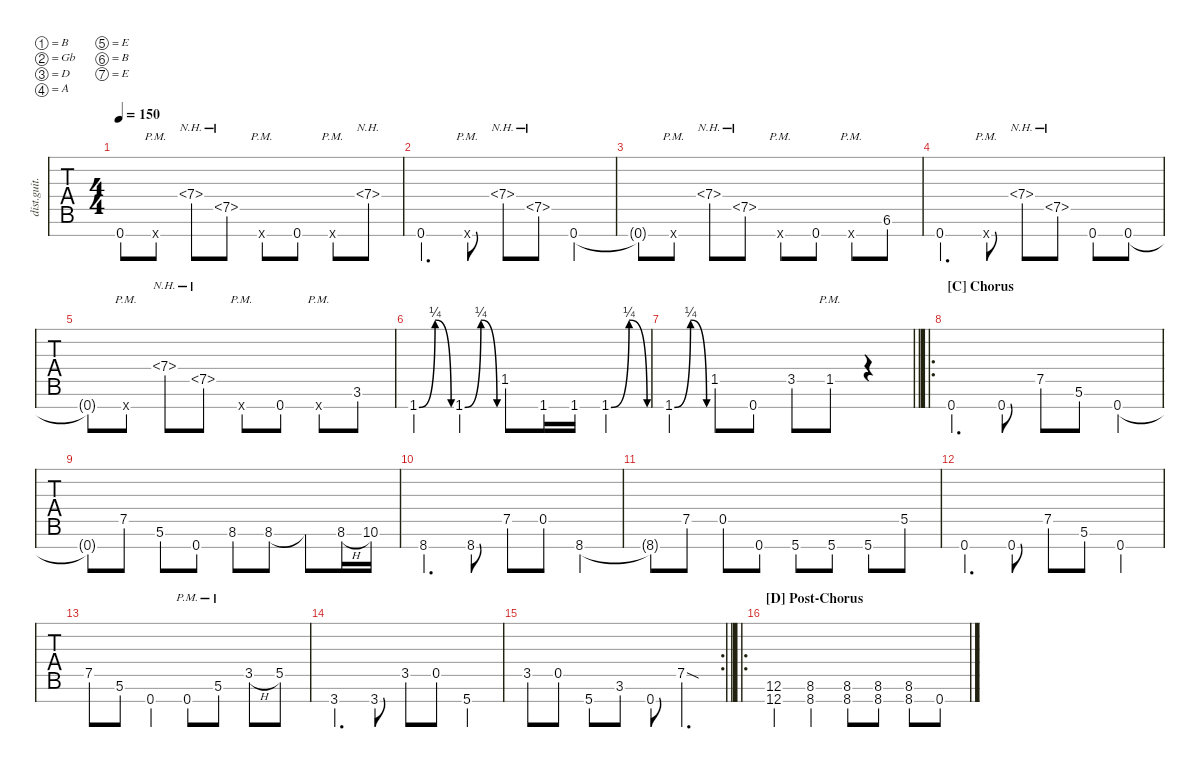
\defaultSystemsLayout 4
\hideDynamics
\bracketExtendMode nobrackets
\track ("Distortion Guitar" "dist.guit.") {instrument distortionguitar}
\staff {tabs}
\tuning (B3 Gb3 D3 A2 E2 B1 E1)
\ts (4 4)
\tempo 150
\clef g2
\ks c
0.7{t}.8{dy mf beam Up} 0.7{pm x}.8{beam Up} 7.4{nh}.8{beam Down} 7.5{nh}.8{beam Down} 0.7{pm x}.8{beam Up} 0.7.8{beam Up} 0.7{pm x}.8{beam Up} 7.4{nh}.8{beam Up} |
0.7.4{d beam Up} 0.7{pm x}.8{beam Up} 7.4{nh}.8{beam Down} 7.5{nh}.8{beam Down} 0.7.4{beam Up} |
0.7{t}.8{beam Up} 0.7{pm x}.8{beam Up} 7.4{nh}.8{beam Down} 7.5{nh}.8{beam Down} 0.7{pm x}.8{beam Up} 0.7.8{beam Up} 0.7{pm x}.8{beam Up} 6.6.8{beam Up} |
0.7.4{d beam Up} 0.7{pm x}.8{beam Up} 7.4{nh}.8{beam Down} 7.5{nh}.8{beam Down} 0.7.8{beam Up} 0.7.8{beam Up} |
0.7{t}.8{beam Up} 0.7{pm x}.8{beam Up} 7.4{nh}.8{beam Down} 7.5{nh}.8{beam Down} 0.7{pm x}.8{beam Up} 0.7.8{beam Up} 0.7{pm x}.8{beam Up} 3.6.8{beam Up} |
1.7{be (bendrelease 0 0 15 1 16.8 1 37.8 0)}.4{beam Up} 1.7{be (bendrelease 0 0 15 1 16.8 1 37.8 0)}.4{beam Up} 1.5.8{beam Up} 1.7.16{beam Up} 1.7.16{beam Up} 1.7{be (bendrelease 0 0 15 1 16.8 1 37.8 0)}.4{beam Up} |
\barLineRight lightlight
1.7{be (bendrelease 0 0 8.4 1 9.6 1 16.8 0)}.4{beam Up} 1.5.8{beam Up} 0.7.8{beam Up} 3.5.8{beam Up} 1.5{pm}.8{beam Up} r.4{beam Down} |
\ro
\section ("C" "Chorus")
0.7.4{d beam Up} 0.7.8{beam Up} 7.5.8{beam Up} 5.6.8{beam Up} 0.7.4{beam Up} |
0.7{t}.8{beam Up} 7.5.8{beam Up} 5.6.8{beam Up} 0.7.8{beam Up} 8.6.8{beam Up} 8.6.8{beam Up} 8.6{t}.8{beam Up} 8.6{h}.16{beam Up} 10.6.16{beam Up} |
8.7.4{d beam Up} 8.7.8{beam Up} 7.5.8{beam Up} 0.5.8{beam Up} 8.7.4{beam Up} |
8.7{t}.8{beam Up} 7.5.8{beam Up} 0.5.8{beam Up} 0.7.8{beam Up} 5.7.8{beam Up} 5.7.8{beam Up} 5.7.8{beam Up} 5.5.8{beam Up} |
0.7.4{d beam Up} 0.7.8{beam Up} 7.5.8{beam Up} 5.6.8{beam Up} 0.7.4{beam Up} |
7.5.8{beam Up} 5.6.8{beam Up} 0.7.4{beam Up} 0.7{pm}.8{beam Up} 5.6{pm}.8{beam Up} 3.5{h}.8{beam Up} 5.5.8{beam Up} |
3.7.4{d beam Up} 3.7.8{beam Up} 3.5.8{beam Up} 0.5.8{beam Up} 5.7.4{beam Up} |
\rc 2
\barLineRight lightlight
3.5.8{beam Up} 0.5.8{beam Up} 5.7.8{beam Up} 3.6.8{beam Up} 0.7.8{beam Up} 7.5{sod}.4{d beam Up} |
\ro
\section ("D" "Post-Chorus")
(12.7 12.6).4{beam Up} (8.6 8.7).4{beam Up} (8.7 8.6).8{beam Up} (8.6 8.7).8{beam Up} (8.7 8.6).8{beam Up} 0.7.8{beam Up}
